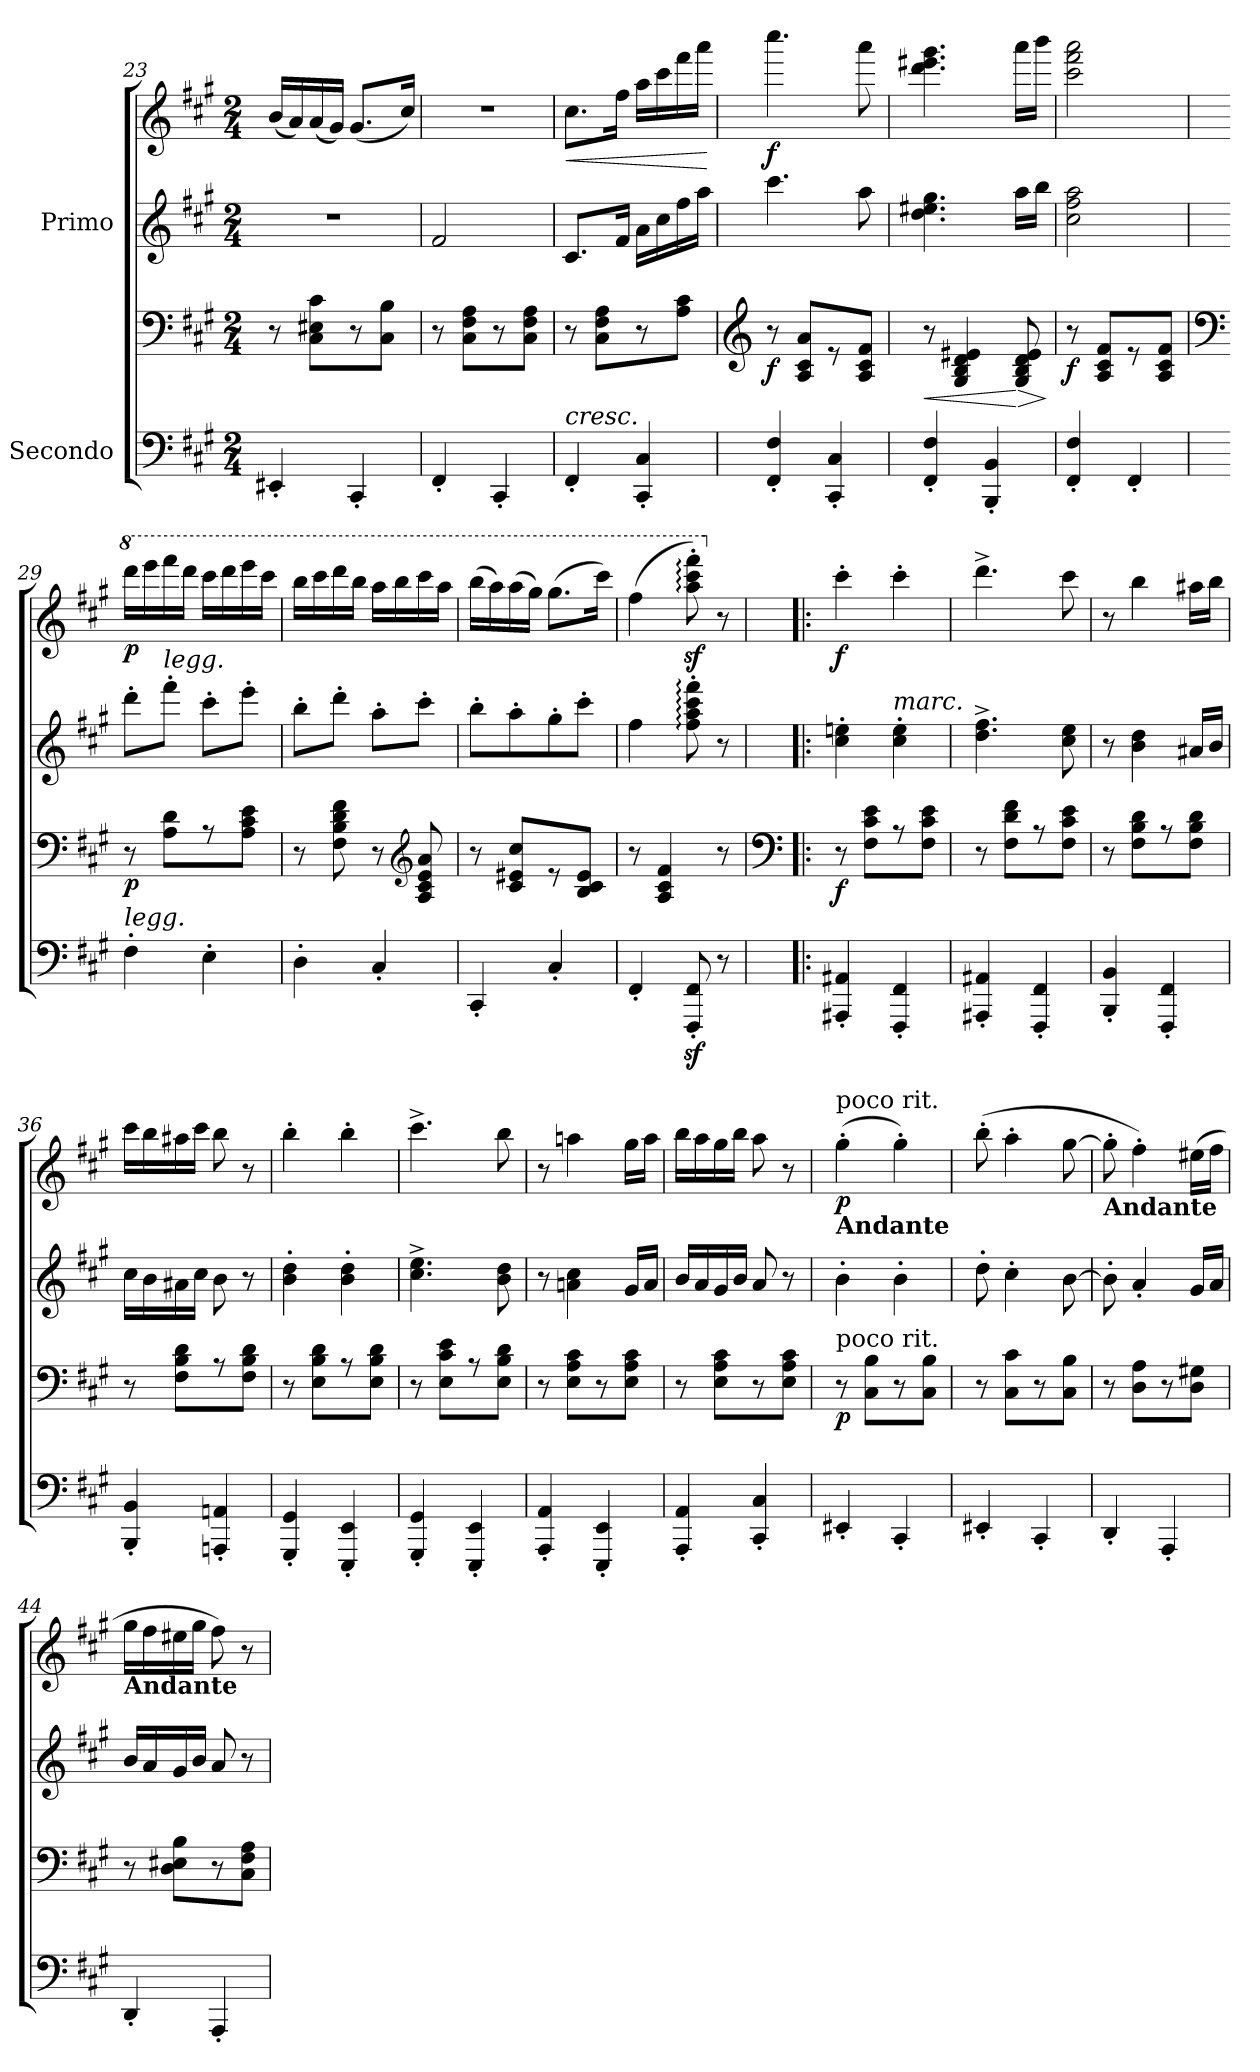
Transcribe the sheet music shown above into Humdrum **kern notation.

**kern	**kern	**dynam	**kern	**kern	**dynam
*part2	*part2	*part2	*part1	*part1	*part1
*staff4	*staff3	*staff3/4	*staff2	*staff1	*staff1/2
*I"Secondo	*	*	*I"Primo	*	*
*clefF4	*clefF4	*	*clefG2	*clefG2	*
*k[f#c#g#]	*k[f#c#g#]	*	*k[f#c#g#]	*k[f#c#g#]	*
*M2/4	*M2/4	*	*M2/4	*M2/4	*
=23	=23	=23	=23	=23	=23
4EE#X'/	8r	.	2r	(<16b/LL	.
.	.	.	.	16a/)	.
.	8C#\ 8E#X\ 8c#\L	.	.	(<16a/	.
.	.	.	.	16g#/JJ)	.
4CC#'/	8r	.	.	(<8.g#/L	.
.	8C#\ 8B\J	.	.	.	.
.	.	.	.	16cc#/Jk)	.
=24	=24	=24	=24	=24	=24
4FF#'/	8r	.	2f#/	2r	.
.	8C#\ 8F#\ 8A\L	.	.	.	.
4CC#'/	8r	.	.	.	.
.	8C#\ 8F#\ 8A\J	.	.	.	.
!!LO:LB:g=z
=25	=25	=25	=25	=25	=25
!LO:TX:a:i:t=cresc.	!	!	!	!	!
!	!	!	!	!	!LO:HP:b
4FF#'/	8r	.	8.c#/L	8.cc#\L	<
.	8C#\ 8F#\ 8A\L	.	.	.	.
.	.	.	16f#/Jk	16ff#\Jk	.
4CC#/' 4C#/'	8r	.	16a\LL	16aa\LL	.
.	.	.	16cc#\	16ccc#\	.
.	8A\ 8c#\J	.	16ff#\	16fff#\	.
.	.	.	16aa\JJ	16aaa\JJ	.
.	.	.	.	.	[
=26	=26	=26	=26	=26	=26
*	*clefG2	*	*	*	*
!	!	!LO:DY:b	!	!	!LO:DY:b
4FF#/' 4F#/'	8r	f	4.ccc#\	4.cccc#\	f
.	8A/ 8c#/ 8a/L	.	.	.	.
4CC#/' 4C#/'	8r	.	.	.	.
.	8A/ 8c#/ 8f#/J	.	8aa\	8aaa\	.
=27	=27	=27	=27	=27	=27
!	!	!LO:HP:b	!	!	!
4FF#/' 4F#/'	8r	<	4.dd\ 4.ee#X\ 4.gg#\	4.ddd\ 4.eee#X\ 4.ggg#\	.
.	4G#/ 4B/ 4d/ 4e#X/	.	.	.	.
4BBB/' 4BB/'	.	.	.	.	.
!	!	!LO:HP:n=1:b	!	!	!
.	8G#/ 8B/ 8d/ 8e#/	[ >	16aa\LL	16aaa\LL	.
.	.	.	16bb\JJ	16bbb\JJ	.
.	.	]	.	.	.
=28	=28	=28	=28	=28	=28
!	!	!LO:DY:b	!	!	!
4FF#/' 4F#/'	8r	f	2cc#\ 2ff#\ 2aa\	2ccc#\ 2fff#\ 2aaa\	.
.	8A/ 8c#/ 8f#/L	.	.	.	.
4FF#'/	8r	.	.	.	.
.	8A/ 8c#/ 8f#/J	.	.	.	.
=29	=29	=29	=29	=29	=29
*	*clefF4	*	*	*	*
*	*	*	*	*8va	*
!LO:TX:a:i:t=legg.	!	!	!	!	!
!	!	!LO:DY:b	!	!	!LO:DY:b
4F#'\	8r	p	8ddd'\L	16dddd\LL	p
.	.	.	.	16eeee\	.
!	!	!	!LO:TX:a:i:t=legg.	!	!
.	8A\ 8d\L	.	8fff#'\J	16ffff#\	.
.	.	.	.	16dddd\JJ	.
4E'\	8r	.	8ccc#'\L	16cccc#\LL	.
.	.	.	.	16dddd\	.
.	8A\ 8c#\ 8e\J	.	8eee'\J	16eeee\	.
.	.	.	.	16cccc#\JJ	.
=30	=30	=30	=30	=30	=30
4D'\	8r	.	8bb'\L	16bbb\LL	.
.	.	.	.	16cccc#\	.
.	8F#\ 8B\ 8d\ 8f#\	.	8ddd'\J	16dddd\	.
.	.	.	.	16bbb\JJ	.
4C#'/	8r	.	8aa'\L	16aaa\LL	.
.	.	.	.	16bbb\	.
*	*clefG2	*	*	*	*
.	8A/ 8c#/ 8e/ 8a/	.	8ccc#'\J	16cccc#\	.
.	.	.	.	16aaa\JJ	.
=31	=31	=31	=31	=31	=31
4CC#'/	8r	.	8bb'\L	(>16bbb\LL	.
.	.	.	.	16aaa\)	.
.	8c#/ 8e#X/ 8cc#/L	.	8aa'\	(>16aaa\	.
.	.	.	.	16ggg#\JJ)	.
4C#'/	8r	.	8gg#'\	(>8.ggg#\L	.
.	8B/ 8c#/ 8e#/J	.	8ccc#'\J	.	.
.	.	.	.	16cccc#\Jk)	.
=32	=32	=32	=32	=32	=32
4FF#'/	8r	.	4ff#\	(>4fff#\	.
.	4A/ 4c#/ 4f#/	.	.	.	.
8FFF#/z>' 8FF#/z>'	.	.	8ff#\:' 8aa\:' 8ccc#\:' 8fff#\:'	8aaa\z<:' 8cccc#\z<:' 8ffff#\z<:')	.
*	*	*	*	*X8va	*
8r	8r	.	8r	8r	.
!!LO:LB:g=z
=33!|:	=33!|:	=33!|:	=33!|:	=33!|:	=33!|:
*	*clefF4	*	*	*	*
!	!	!LO:DY:b	!	!	!LO:DY:b
4AAA#X/' 4AA#X/'	8r	f	4cc#\' 4een\'	4ccc#'\	f
.	8F#\ 8c#\ 8e\L	.	.	.	.
!	!	!	!LO:TX:a:i:t=marc.	!	!
4FFF#/' 4FF#/'	8r	.	4cc#\' 4ee\'	4ccc#'\	.
.	8F#\ 8c#\ 8e\J	.	.	.	.
=34	=34	=34	=34	=34	=34
4AAA#X/' 4AA#X/'	8r	.	4.dd\^ 4.ff#\^	4.ddd^\	.
.	8F#\ 8d\ 8f#\L	.	.	.	.
4FFF#/' 4FF#/'	8r	.	.	.	.
.	8F#\ 8c#\ 8e\J	.	8cc#\ 8ee\	8ccc#\	.
=35	=35	=35	=35	=35	=35
4BBB/' 4BB/'	8r	.	8r	8r	.
.	8F#\ 8B\ 8d\L	.	4b\ 4dd\	4bb\	.
4FFF#/' 4FF#/'	8r	.	.	.	.
.	8F#\ 8B\ 8d\J	.	16a#X/LL	16aa#X\LL	.
.	.	.	16b/JJ	16bb\JJ	.
=36	=36	=36	=36	=36	=36
4BBB/' 4BB/'	8r	.	16cc#\LL	16ccc#\LL	.
.	.	.	16b\	16bb\	.
.	8F#\ 8B\ 8d\L	.	16a#X\	16aa#X\	.
.	.	.	16cc#\JJ	16ccc#\JJ	.
4AAAn/' 4AAn/'	8r	.	8b\	8bb\	.
.	8F#\ 8B\ 8d\J	.	8r	8r	.
=37	=37	=37	=37	=37	=37
4GGG#/' 4GG#/'	8r	.	4b\' 4dd\'	4bb'\	.
.	8E\ 8B\ 8d\L	.	.	.	.
4EEE/' 4EE/'	8r	.	4b\' 4dd\'	4bb'\	.
.	8E\ 8B\ 8d\J	.	.	.	.
=38	=38	=38	=38	=38	=38
4GGG#/' 4GG#/'	8r	.	4.cc#\^ 4.ee\^	4.ccc#^\	.
.	8E\ 8c#\ 8e\L	.	.	.	.
4EEE/' 4EE/'	8r	.	.	.	.
.	8E\ 8B\ 8d\J	.	8b\ 8dd\	8bb\	.
=39	=39	=39	=39	=39	=39
4AAA/' 4AA/'	8r	.	8r	8r	.
.	8E\ 8A\ 8c#\L	.	4an\ 4cc#\	4aan\	.
4EEE/' 4EE/'	8r	.	.	.	.
.	8E\ 8A\ 8c#\J	.	16g#/LL	16gg#\LL	.
.	.	.	16a/JJ	16aa\JJ	.
=40	=40	=40	=40	=40	=40
4AAA/' 4AA/'	8r	.	16b/LL	16bb\LL	.
.	.	.	16a/	16aa\	.
.	8E\ 8A\ 8c#\L	.	16g#/	16gg#\	.
.	.	.	16b/JJ	16bb\JJ	.
4CC#/' 4C#/'	8r	.	8a/	8aa\	.
.	8E\ 8A\ 8c#\J	.	8r	8r	.
!!LO:PB:g=z
=41	=41	=41	=41	=41	=41
!	!	!	!	!LO:TX:b:B:t=Andante	!
!	!	!	!	!LO:TX:a:t=poco rit.	!
!	!LO:TX:a:t=poco rit.	!	!	!	!
!	!	!LO:DY:b	!	!	!LO:DY:b
4EE#X'/	8r	p	4b'\	(>4gg#'\	p
.	8C#\ 8B\L	.	.	.	.
4CC#'/	8r	.	4b'\	4gg#'\)	.
.	8C#\ 8B\J	.	.	.	.
=42	=42	=42	=42	=42	=42
4EE#X'/	8r	.	8dd'\	(>8bb'\	.
.	8C#\ 8c#\L	.	4cc#'\	4aa'\	.
4CC#'/	8r	.	.	.	.
.	8C#\ 8B\J	.	[8b\	[8gg#\	.
=43	=43	=43	=43	=43	=43
!	!	!	!	!LO:TX:b:B:t=Andante	!
4DD'/	8r	.	8b'\]	8gg#'\]	.
.	8D\ 8A\L	.	4a'/	4ff#'\)	.
4AAA'/	8r	.	.	.	.
.	8D\ 8G#X\J	.	16g#/LL	(>16ee#X\LL	.
.	.	.	16a/JJ	16ff#\JJ	.
=44	=44	=44	=44	=44	=44
!	!	!	!	!LO:TX:b:B:t=Andante	!
4DD'/	8r	.	16b/LL	16gg#\LL	.
.	.	.	16a/	16ff#\	.
.	8D\ 8E#X\ 8B\L	.	16g#/	16ee#X\	.
.	.	.	16b/JJ	16gg#\JJ	.
4AAA'/	8r	.	8a/	8ff#\)	.
.	8C#\ 8F#\ 8A\J	.	8r	8r	.
=	=	=	=	=	=
*-	*-	*-	*-	*-	*-
